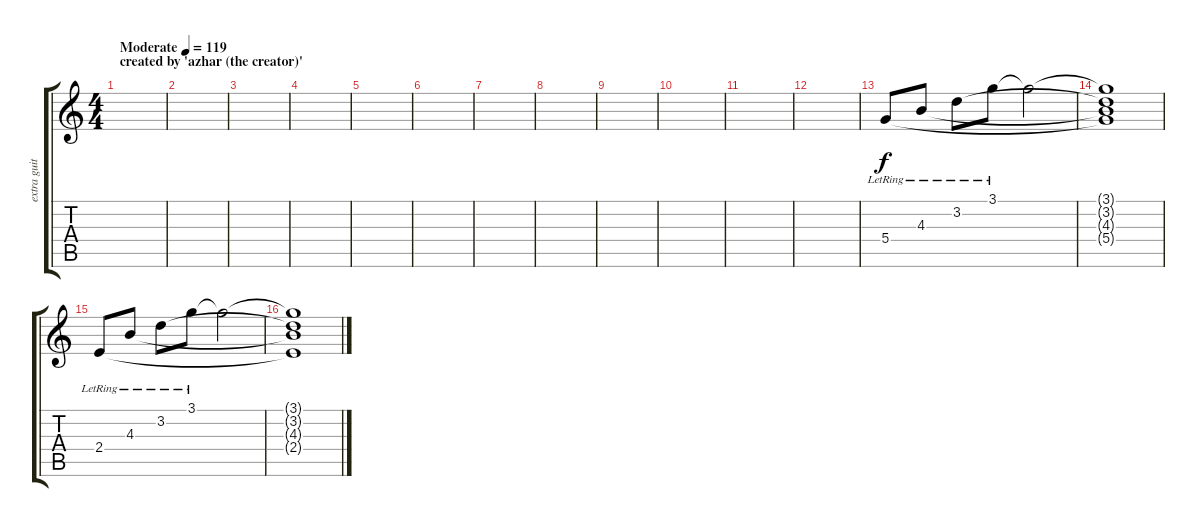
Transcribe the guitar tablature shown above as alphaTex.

\track ("extra guitar" "extra guit") {instrument electricguitarclean}
\staff {score tabs}
\tuning (E4 B3 G3 D3 A2 E2) {hide}
\ts (4 4)
\section ("" "created by 'azhar (the creator)'")
\tempo (119 "Moderate")
\clef g2
\ks c
|
|
|
|
|
|
|
|
|
|
|
|
5.4{lr}.8 4.3{lr}.8 3.2{lr}.8 3.1{lr}.8 3.1{t}.2 |
(3.1{t} 3.2{t} 4.3{t} 5.4{t}).1 |
2.4{lr}.8 4.3{lr}.8 3.2{lr}.8 3.1{lr}.8 3.1{t}.2 |
(3.1{t} 3.2{t} 4.3{t} 2.4{t}).1
